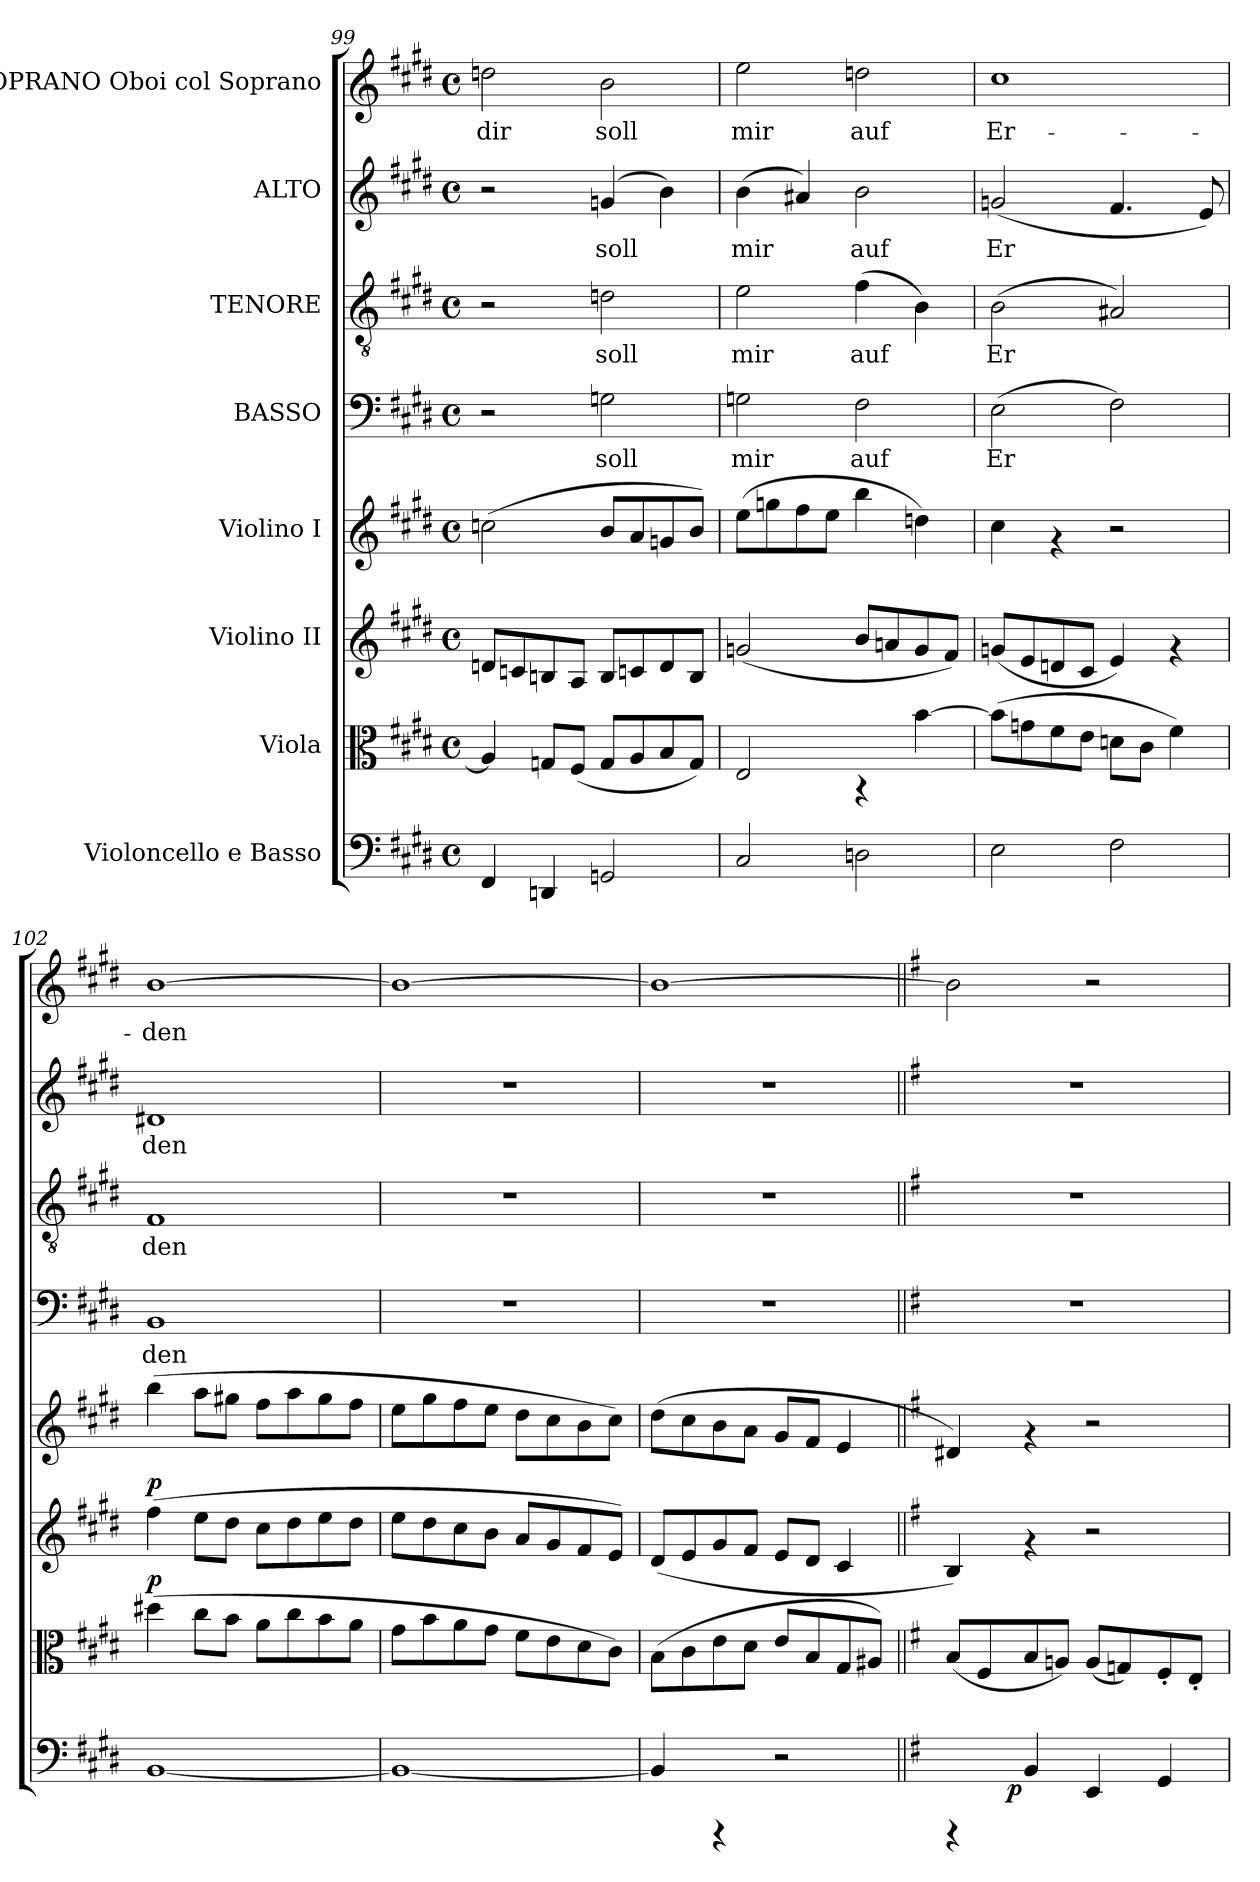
**kern	**dynam	**kern	**dynam	**kern	**dynam	**kern	**kern	**text	**kern	**text	**kern	**text	**kern	**text
*part8	*part8	*part7	*part7	*part6	*part6	*part5	*part4	*part4	*part3	*part3	*part2	*part2	*part1	*part1
*staff8	*staff8	*staff7	*staff7	*staff6	*staff6	*staff5	*staff4	*staff4	*staff3	*staff3	*staff2	*staff2	*staff1	*staff1
*I"Violoncello  e Basso	*	*I"Viola	*	*I"Violino II	*	*I"Violino I	*I"BASSO	*	*I"TENORE	*	*I"ALTO	*	*I"SOPRANO  Oboi col Soprano	*
*clefF4	*	*clefC3	*	*clefG2	*	*clefG2	*clefF4	*	*clefGv2	*	*clefG2	*	*clefG2	*
*k[f#c#g#d#]	*	*k[f#c#g#d#]	*	*k[f#c#g#d#]	*	*k[f#c#g#d#]	*k[f#c#g#d#]	*	*k[f#c#g#d#]	*	*k[f#c#g#d#]	*	*k[f#c#g#d#]	*
*E:	*	*E:	*	*E:	*	*E:	*E:	*	*E:	*	*E:	*	*E:	*
*M4/4	*	*M4/4	*	*M4/4	*	*M4/4	*M4/4	*	*M4/4	*	*M4/4	*	*M4/4	*
*met(c)	*	*met(c)	*	*met(c)	*	*met(c)	*met(c)	*	*met(c)	*	*met(c)	*	*met(c)	*
=99	=99	=99	=99	=99	=99	=99	=99	=99	=99	=99	=99	=99	=99	=99
!	!	!	!	!	!	!	!	!	!	!	!	!	!	!LO:LY:b:cj
4FF#/	.	4A/]	.	8dn/L	.	(>2ccn\	2r	.	2r	.	2r	.	2ddn\	dir
.	.	.	.	8cn/	.	.	.	.	.	.	.	.	.	.
4DDn/	.	8Gn/L	.	8Bn/	.	.	.	.	.	.	.	.	.	.
.	.	(<8F#/J	.	8A/J	.	.	.	.	.	.	.	.	.	.
!	!	!	!	!	!	!	!	!LO:LY:b:cj	!	!LO:LY:b:cj	!	!LO:LY:b:cj	!	!LO:LY:b:cj
2GGn/	.	8G/L	.	8B/L	.	8b/L	2Gn\	soll	2dn\	soll	(>4gn/	soll	2b\	soll
.	.	8A/	.	8cn/	.	8a/	.	.	.	.	.	.	.	.
!	!	!	!	!	!	!	!	!	!	!	!	!LO:LY:b:cj	!	!
.	.	8B/	.	8d/	.	8gn/	.	.	.	.	4b\)	.	.	.
.	.	8G/J)	.	8B/J	.	8b/J)	.	.	.	.	.	.	.	.
!!LO:LB:g=z
=100	=100	=100	=100	=100	=100	=100	=100	=100	=100	=100	=100	=100	=100	=100
!	!	!	!	!	!	!	!	!LO:LY:b:cj	!	!LO:LY:b:cj	!	!LO:LY:b:cj	!	!LO:LY:b:cj
2C#/	.	2E/	.	(<2gn/	.	(>8ee\L	2Gn\	mir	2e\	mir	(>4b\	mir	2ee\	mir
.	.	.	.	.	.	8ggn\	.	.	.	.	.	.	.	.
!	!	!	!	!	!	!	!	!	!	!	!	!LO:LY:b:cj	!	!
.	.	.	.	.	.	8ff#\	.	.	.	.	4a#X/)	.	.	.
.	.	.	.	.	.	8ee\J	.	.	.	.	.	.	.	.
!	!	!	!	!	!	!	!	!LO:LY:b:cj	!	!LO:LY:b:cj	!	!LO:LY:b:cj	!	!LO:LY:b:cj
2Dn\	.	4rAA	.	8b/L	.	4bb\	2F#\	auf	(>4f#\	auf	2b\	auf	2ddn\	auf
.	.	.	.	8an/	.	.	.	.	.	.	.	.	.	.
!	!	!	!	!	!	!	!	!	!	!LO:LY:b:cj	!	!	!	!
.	.	[>4b\	.	8g/	.	4ddn\)	.	.	4B\)	.	.	.	.	.
.	.	.	.	8f#/J)	.	.	.	.	.	.	.	.	.	.
=101	=101	=101	=101	=101	=101	=101	=101	=101	=101	=101	=101	=101	=101	=101
!	!	!	!	!	!	!	!	!LO:LY:b:cj	!	!LO:LY:b:cj	!	!LO:LY:b:cj	!	!LO:LY:b:cj
2E\	.	(>8b\L]	.	(<8gn/L	.	4cc#\	(>2E\	Er-	(>2B\	Er-	(<2gn/	Er-	1cc#	Er-
.	.	8gn\	.	8e/	.	.	.	.	.	.	.	.	.	.
.	.	8f#\	.	8dn/	.	4rf	.	.	.	.	.	.	.	.
.	.	8e\J	.	8c#/J	.	.	.	.	.	.	.	.	.	.
!	!	!	!	!	!	!	!	!LO:LY:b:cj	!	!LO:LY:b:cj	!	!LO:LY:b:cj	!	!
2F#\	.	8dn\L	.	4e/)	.	2r	2F#\)	-	2A#X/)	-	4.f#/	-	.	.
.	.	8c#\J	.	.	.	.	.	.	.	.	.	.	.	.
.	.	4f#\)	.	4rf	.	.	.	.	.	.	.	.	.	.
!	!	!	!	!	!	!	!	!	!	!	!	!LO:LY:b:cj	!	!
.	.	.	.	.	.	.	.	.	.	.	8e/)	.	.	.
=102	=102	=102	=102	=102	=102	=102	=102	=102	=102	=102	=102	=102	=102	=102
!	!	!	!LO:DY:a	!	!LO:DY:a	!	!	!LO:LY:b:cj	!	!LO:LY:b:cj	!	!LO:LY:b:cj	!	!LO:LY:b:cj
[<1BB	.	(>4dd#X\	p	(>4ff#\	p	(>4bb\	1BB	den	1F#	den	1d#X	den	[>1b	-den
.	.	8cc#\L	.	8ee\L	.	8aa\L	.	.	.	.	.	.	.	.
.	.	8b\J	.	8dd#\J	.	8gg#X\J	.	.	.	.	.	.	.	.
.	.	8a\L	.	8cc#\L	.	8ff#\L	.	.	.	.	.	.	.	.
.	.	8cc#\	.	8dd#\	.	8aa\	.	.	.	.	.	.	.	.
.	.	8b\	.	8ee\	.	8gg#\	.	.	.	.	.	.	.	.
.	.	8a\J	.	8dd#\J	.	8ff#\J	.	.	.	.	.	.	.	.
=103	=103	=103	=103	=103	=103	=103	=103	=103	=103	=103	=103	=103	=103	=103
1BB_>	.	8g#\L	.	8ee\L	.	8ee\L	1r	.	1r	.	1r	.	1b_>	.
.	.	8b\	.	8dd#\	.	8gg#\	.	.	.	.	.	.	.	.
.	.	8a\	.	8cc#\	.	8ff#\	.	.	.	.	.	.	.	.
.	.	8g#\J	.	8b\J	.	8ee\J	.	.	.	.	.	.	.	.
.	.	8f#\L	.	8a/L	.	8dd#\L	.	.	.	.	.	.	.	.
.	.	8e\	.	8g#/	.	8cc#\	.	.	.	.	.	.	.	.
.	.	8d#\	.	8f#/	.	8b\	.	.	.	.	.	.	.	.
.	.	8c#\J)	.	8e/J)	.	8cc#\J)	.	.	.	.	.	.	.	.
!!LO:PB:g=z
=104	=104	=104	=104	=104	=104	=104	=104	=104	=104	=104	=104	=104	=104	=104
4BB/]	.	(>8B\L	.	(>8d#/L	.	(>8dd#\L	1r	.	1r	.	1r	.	1b_>	.
.	.	8c#\	.	8e/	.	8cc#\	.	.	.	.	.	.	.	.
4rCCC	.	8e\	.	8g#/	.	8b\	.	.	.	.	.	.	.	.
.	.	8d#\J	.	8f#/J	.	8a\J	.	.	.	.	.	.	.	.
2r	.	8e/L	.	8e/L	.	8g#/L	.	.	.	.	.	.	.	.
.	.	8B/	.	8d#/J	.	8f#/J	.	.	.	.	.	.	.	.
.	.	8G#/	.	4c#/	.	4e/	.	.	.	.	.	.	.	.
.	.	8A#X/J)	.	.	.	.	.	.	.	.	.	.	.	.
=105||	=105||	=105||	=105||	=105||	=105||	=105||	=105||	=105||	=105||	=105||	=105||	=105||	=105||	=105||
*k[f#]	*	*k[f#]	*	*k[f#]	*	*k[f#]	*k[f#]	*	*k[f#]	*	*k[f#]	*	*k[f#]	*
*G:	*	*G:	*	*G:	*	*G:	*G:	*	*G:	*	*G:	*	*G:	*
*^	*	*	*	*	*	*	*	*	*	*	*	*	*	*
4rCCC	8ryy	.	(<8B/L	.	4B/)	.	4d#X/)	1r	.	1r	.	1r	.	2b\]	.
.	16ryy	.	8F#/	.	.	.	.	.	.	.	.	.	.	.	.
.	64ryy	.	.	.	.	.	.	.	.	.	.	.	.	.	.
!	!	!LO:DY:b	!	!	!	!	!	!	!	!	!	!	!	!	!
.	2ryy	p	.	.	.	.	.	.	.	.	.	.	.	.	.
4BB/	.	.	8B/	.	4rf	.	4rf	.	.	.	.	.	.	.	.
.	.	.	8An/J)	.	.	.	.	.	.	.	.	.	.	.	.
4EE/	.	.	(<8A/L	.	2r	.	2r	.	.	.	.	.	.	2r	.
.	.	.	8Gn/)	.	.	.	.	.	.	.	.	.	.	.	.
.	4ryy	.	.	.	.	.	.	.	.	.	.	.	.	.	.
4GG/	.	.	8F#'</	.	.	.	.	.	.	.	.	.	.	.	.
.	.	.	8E'</J	.	.	.	.	.	.	.	.	.	.	.	.
.	32.ryy	.	.	.	.	.	.	.	.	.	.	.	.	.	.
*v	*v	*	*	*	*	*	*	*	*	*	*	*	*	*	*
=	=	=	=	=	=	=	=	=	=	=	=	=	=	=
*-	*-	*-	*-	*-	*-	*-	*-	*-	*-	*-	*-	*-	*-	*-
